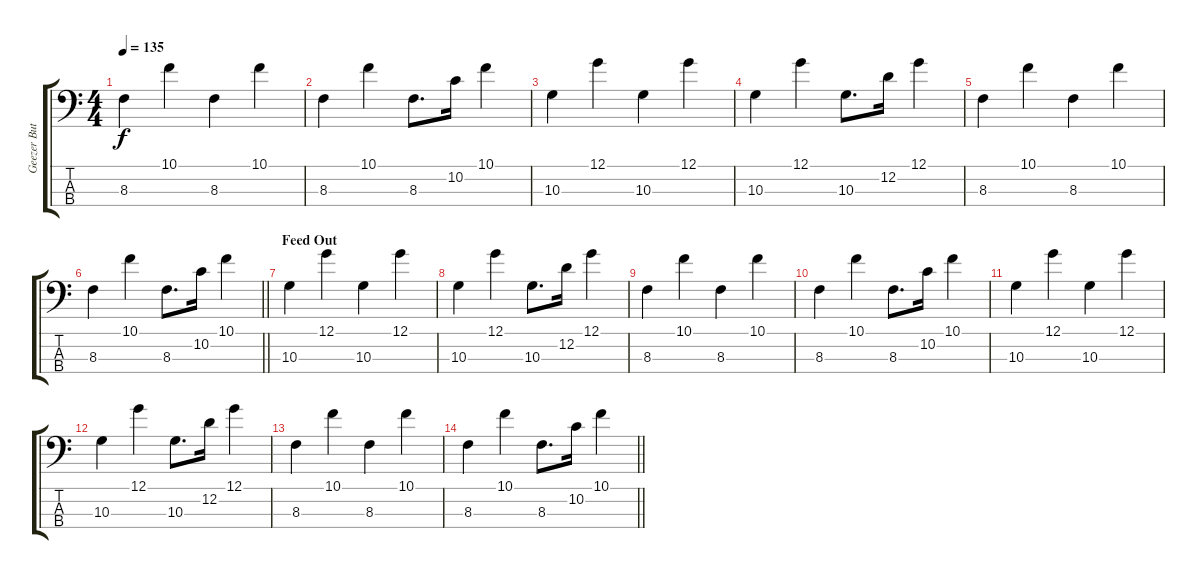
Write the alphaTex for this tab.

\track ("Geezer Butler - Bass" "Geezer But") {instrument electricbassfinger}
\staff {score tabs}
\tuning (G2 D2 A1 E1) {hide}
\ts (4 4)
\tempo 135
\clef f4
\ks c
8.3.4{dy f} 10.1.4 8.3.4 10.1.4 |
8.3.4 10.1.4 8.3.8{d} 10.2.16 10.1.4 |
10.3.4 12.1.4 10.3.4 12.1.4 |
10.3.4 12.1.4 10.3.8{d} 12.2.16 12.1.4 |
8.3.4 10.1.4 8.3.4 10.1.4 |
\barLineRight lightlight
8.3.4 10.1.4 8.3.8{d} 10.2.16 10.1.4 |
\section ("" "Feed Out")
10.3.4 12.1.4 10.3.4{volume 9} 12.1.4 |
10.3.4 12.1.4 10.3.8{d} 12.2.16 12.1.4 |
8.3.4 10.1.4 8.3.4 10.1.4 |
8.3.4 10.1.4 8.3.8{d} 10.2.16 10.1.4 |
10.3.4 12.1.4 10.3.4{volume 0} 12.1.4 |
10.3.4 12.1.4 10.3.8{d} 12.2.16 12.1.4 |
8.3.4 10.1.4 8.3.4 10.1.4 |
\barLineRight lightlight
8.3.4 10.1.4 8.3.8{d} 10.2.16 10.1.4
